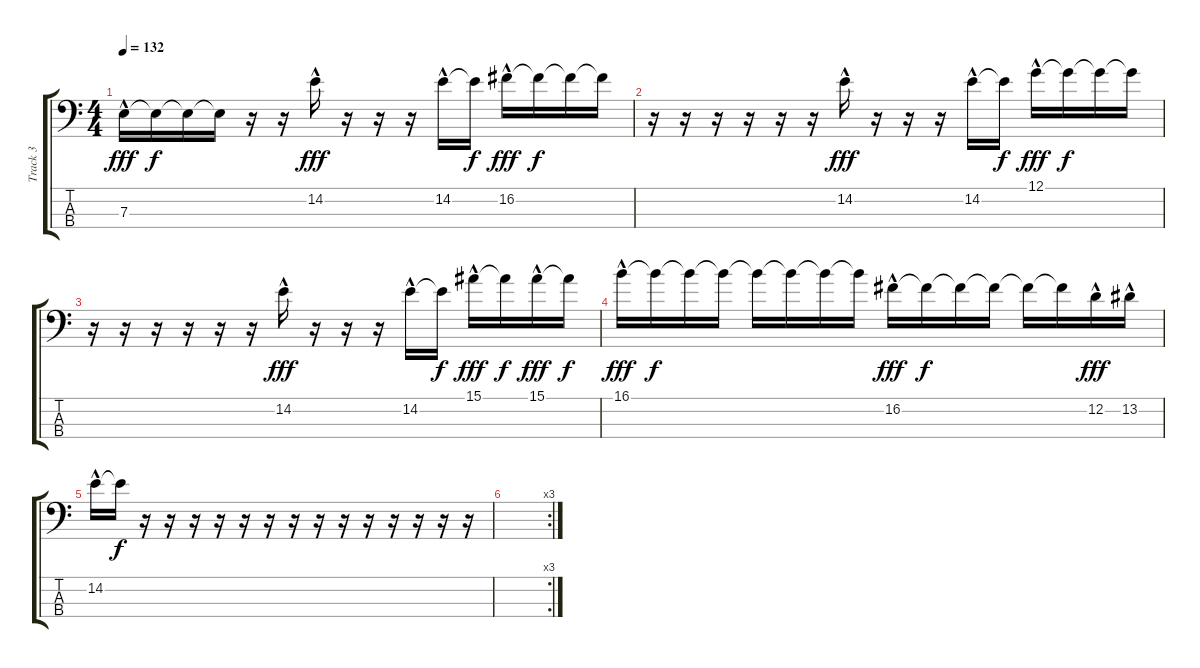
\track ("Track 3" "Track 3") {instrument electricbasspick}
\staff {score tabs}
\tuning (G2 D2 A1 E1) {hide}
\ts (4 4)
\tempo 132
\clef f4
\ks c
7.3{hac}.16{dy fff} 7.3{t}.16{dy f} 7.3{t}.16 7.3{t}.16 r.16 r.16 14.2{hac}.16{dy fff} r.16 r.16 r.16 14.2{hac}.16 14.2{t}.16{dy f} 16.2{hac}.16{dy fff} 16.2{t}.16{dy f} 16.2{t}.16 16.2{t}.16 |
r.16 r.16 r.16 r.16 r.16 r.16 14.2{hac}.16{dy fff} r.16 r.16 r.16 14.2{hac}.16 14.2{t}.16{dy f} 12.1{hac}.16{dy fff} 12.1{t}.16{dy f} 12.1{t}.16 12.1{t}.16 |
r.16 r.16 r.16 r.16 r.16 r.16 14.2{hac}.16{dy fff} r.16 r.16 r.16 14.2{hac}.16 14.2{t}.16{dy f} 15.1{hac}.16{dy fff} 15.1{t}.16{dy f} 15.1{hac}.16{dy fff} 15.1{t}.16{dy f} |
16.1{hac}.16{dy fff} 16.1{t}.16{dy f} 16.1{t}.16 16.1{t}.16 16.1{t}.16 16.1{t}.16 16.1{t}.16 16.1{t}.16 16.2{hac}.16{dy fff} 16.2{t}.16{dy f} 16.2{t}.16 16.2{t}.16 16.2{t}.16 16.2{t}.16 12.2{hac}.16{dy fff} 13.2{hac}.16 |
14.2{hac}.16 14.2{t}.16{dy f} r.16 r.16 r.16 r.16 r.16 r.16 r.16 r.16 r.16 r.16 r.16 r.16 r.16 r.16 |
\rc 3
